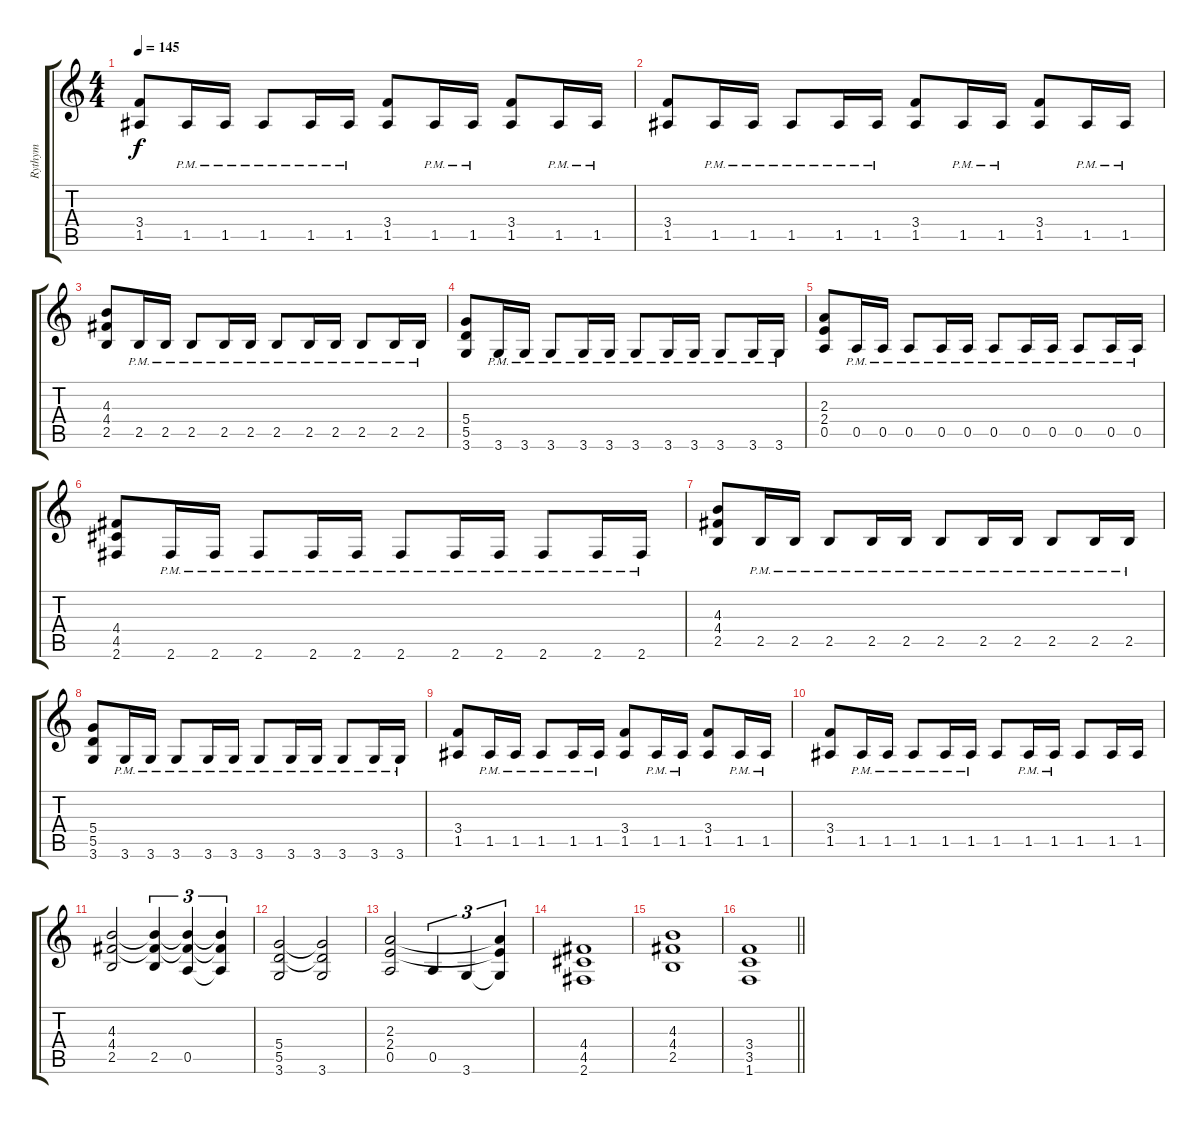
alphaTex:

\track ("Rythym" "Rythym") {instrument distortionguitar}
\staff {score tabs}
\tuning (E4 B3 G3 D3 A2 E2) {hide}
\ts (4 4)
\tempo 145
\clef g2
\ks c
(3.4 1.5).8{dy f} 1.5{pm}.16 1.5{pm}.16 1.5{pm}.8 1.5{pm}.16 1.5{pm}.16 (3.4 1.5).8 1.5{pm}.16 1.5{pm}.16 (3.4 1.5).8 1.5{pm}.16 1.5{pm}.16 |
(3.4 1.5).8 1.5{pm}.16 1.5{pm}.16 1.5{pm}.8 1.5{pm}.16 1.5{pm}.16 (3.4 1.5).8 1.5{pm}.16 1.5{pm}.16 (3.4 1.5).8 1.5{pm}.16 1.5{pm}.16 |
(4.3 4.4 2.5).8 2.5{pm}.16 2.5{pm}.16 2.5{pm}.8 2.5{pm}.16 2.5{pm}.16 2.5{pm}.8 2.5{pm}.16 2.5{pm}.16 2.5{pm}.8 2.5{pm}.16 2.5{pm}.16 |
(5.4 5.5 3.6).8 3.6{pm}.16 3.6{pm}.16 3.6{pm}.8 3.6{pm}.16 3.6{pm}.16 3.6{pm}.8 3.6{pm}.16 3.6{pm}.16 3.6{pm}.8 3.6{pm}.16 3.6{pm}.16 |
(2.3 2.4 0.5).8 0.5{pm}.16 0.5{pm}.16 0.5{pm}.8 0.5{pm}.16 0.5{pm}.16 0.5{pm}.8 0.5{pm}.16 0.5{pm}.16 0.5{pm}.8 0.5{pm}.16 0.5{pm}.16 |
(4.4 4.5 2.6).8 2.6{pm}.16 2.6{pm}.16 2.6{pm}.8 2.6{pm}.16 2.6{pm}.16 2.6{pm}.8 2.6{pm}.16 2.6{pm}.16 2.6{pm}.8 2.6{pm}.16 2.6{pm}.16 |
(4.3 4.4 2.5).8 2.5{pm}.16 2.5{pm}.16 2.5{pm}.8 2.5{pm}.16 2.5{pm}.16 2.5{pm}.8 2.5{pm}.16 2.5{pm}.16 2.5{pm}.8 2.5{pm}.16 2.5{pm}.16 |
(5.4 5.5 3.6).8 3.6{pm}.16 3.6{pm}.16 3.6{pm}.8 3.6{pm}.16 3.6{pm}.16 3.6{pm}.8 3.6{pm}.16 3.6{pm}.16 3.6{pm}.8 3.6{pm}.16 3.6{pm}.16 |
(3.4 1.5).8 1.5{pm}.16 1.5{pm}.16 1.5{pm}.8 1.5{pm}.16 1.5{pm}.16 (3.4 1.5).8 1.5{pm}.16 1.5{pm}.16 (3.4 1.5).8 1.5{pm}.16 1.5{pm}.16 |
(3.4 1.5).8 1.5{pm}.16 1.5{pm}.16 1.5{pm}.8 1.5{pm}.16 1.5{pm}.16 1.5.8 1.5{pm}.16 1.5{pm}.16 1.5.8 1.5.16 1.5.16 |
(4.3 4.4 2.5).2 (4.3{t} 4.4{t} 2.5).4{tu (3 2)} (4.3{t} 4.4{t} 0.5).4{tu (3 2)} (4.3{t} 4.4{t} 0.5{t}).4{tu (3 2)} |
(5.4 5.5 3.6).2 (5.4{t} 5.5{t} 3.6).2 |
(2.3 2.4 0.5).2 0.5.4{tu (3 2)} 3.6.4{tu (3 2)} (2.3{t} 2.4{t} 3.6{t}).4{tu (3 2)} |
(4.4 4.5 2.6).1 |
(4.3 4.4 2.5).1 |
\barLineRight lightlight
(3.4 3.5 1.6).1
